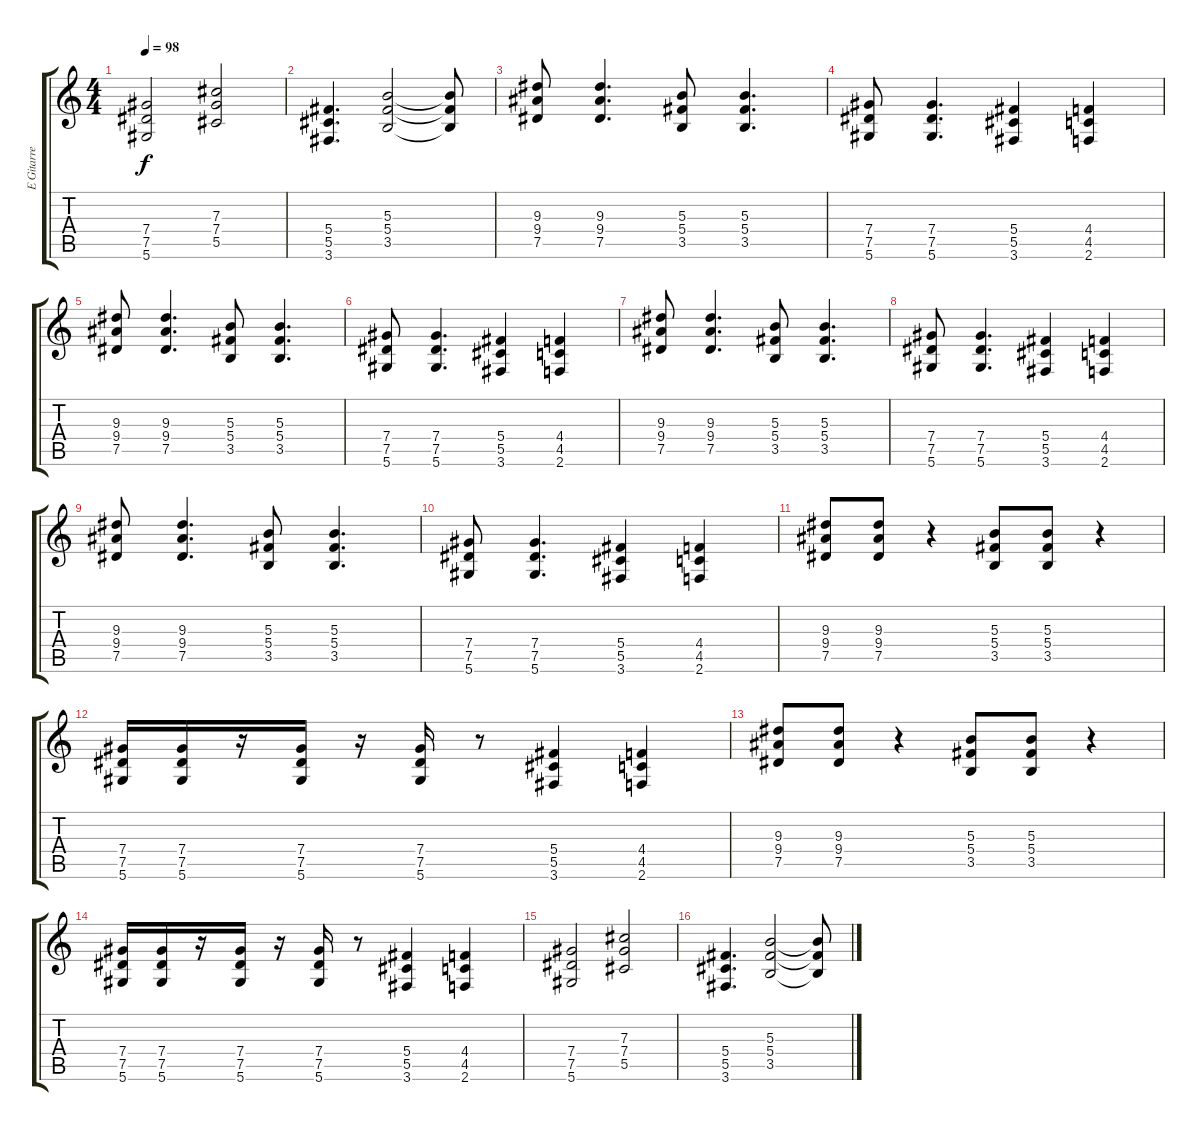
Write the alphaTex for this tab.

\track ("E Gitarre Rythm 2" "E Gitarre ") {instrument distortionguitar}
\staff {score tabs}
\tuning (Eb4 Bb3 Gb3 Db3 Ab2 Eb2) {hide}
\ts (4 4)
\tempo 98
\clef g2
\ks c
(7.4 7.5 5.6).2{dy f} (7.3 7.4 5.5).2 |
(5.4 5.5 3.6).4{d} (5.3 5.4 3.5).2 (5.3{t} 5.4{t} 3.5{t}).8 |
(9.3 9.4 7.5).8 (9.3 9.4 7.5).4{d} (5.3 5.4 3.5).8 (5.3 5.4 3.5).4{d} |
(7.4 7.5 5.6).8 (7.4 7.5 5.6).4{d} (5.4 5.5 3.6).4 (4.4 4.5 2.6).4 |
(9.3 9.4 7.5).8 (9.3 9.4 7.5).4{d} (5.3 5.4 3.5).8 (5.3 5.4 3.5).4{d} |
(7.4 7.5 5.6).8 (7.4 7.5 5.6).4{d} (5.4 5.5 3.6).4 (4.4 4.5 2.6).4 |
(9.3 9.4 7.5).8 (9.3 9.4 7.5).4{d} (5.3 5.4 3.5).8 (5.3 5.4 3.5).4{d} |
(7.4 7.5 5.6).8 (7.4 7.5 5.6).4{d} (5.4 5.5 3.6).4 (4.4 4.5 2.6).4 |
(9.3 9.4 7.5).8 (9.3 9.4 7.5).4{d} (5.3 5.4 3.5).8 (5.3 5.4 3.5).4{d} |
(7.4 7.5 5.6).8 (7.4 7.5 5.6).4{d} (5.4 5.5 3.6).4 (4.4 4.5 2.6).4 |
(9.3 9.4 7.5).8 (9.3 9.4 7.5).8 r.4 (5.3 5.4 3.5).8 (5.3 5.4 3.5).8 r.4 |
(7.4 7.5 5.6).16 (7.4 7.5 5.6).16 r.16 (7.4 7.5 5.6).16 r.16 (7.4 7.5 5.6).16 r.8 (5.4 5.5 3.6).4 (4.4 4.5 2.6).4 |
(9.3 9.4 7.5).8 (9.3 9.4 7.5).8 r.4 (5.3 5.4 3.5).8 (5.3 5.4 3.5).8 r.4 |
(7.4 7.5 5.6).16 (7.4 7.5 5.6).16 r.16 (7.4 7.5 5.6).16 r.16 (7.4 7.5 5.6).16 r.8 (5.4 5.5 3.6).4 (4.4 4.5 2.6).4 |
(7.4 7.5 5.6).2 (7.3 7.4 5.5).2 |
(5.4 5.5 3.6).4{d} (5.3 5.4 3.5).2 (5.3{t} 5.4{t} 3.5{t}).8
